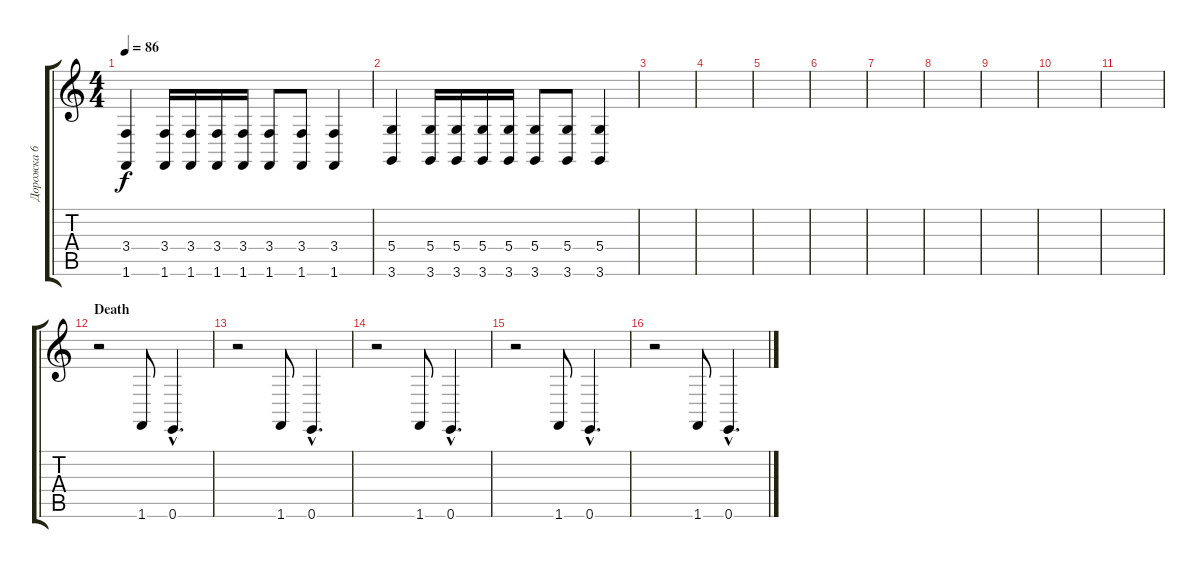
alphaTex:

\track ("Дорожка 6" "Дорожка 6") {instrument melodictom}
\staff {score tabs}
\tuning (E4 B3 G3 D3 A2 E2) {hide}
\ts (4 4)
\tempo 86
\clef g2
\ks c
(3.4 1.6).4{dy f} (3.4 1.6).16 (3.4 1.6).16 (3.4 1.6).16 (3.4 1.6).16 (3.4 1.6).8 (3.4 1.6).8 (3.4 1.6).4 |
(5.4 3.6).4 (5.4 3.6).16 (5.4 3.6).16 (5.4 3.6).16 (5.4 3.6).16 (5.4 3.6).8 (5.4 3.6).8 (5.4 3.6).4 |
|
|
|
|
|
|
|
|
|
\section ("" "Death")
r.2{volume 16 instrument taikodrum} 1.6.8 0.6{hac}.4{d} |
r.2 1.6.8 0.6{hac}.4{d} |
r.2{instrument taikodrum} 1.6.8 0.6{hac}.4{d} |
r.2 1.6.8 0.6{hac}.4{d} |
r.2{instrument taikodrum} 1.6.8 0.6{hac}.4{d}
